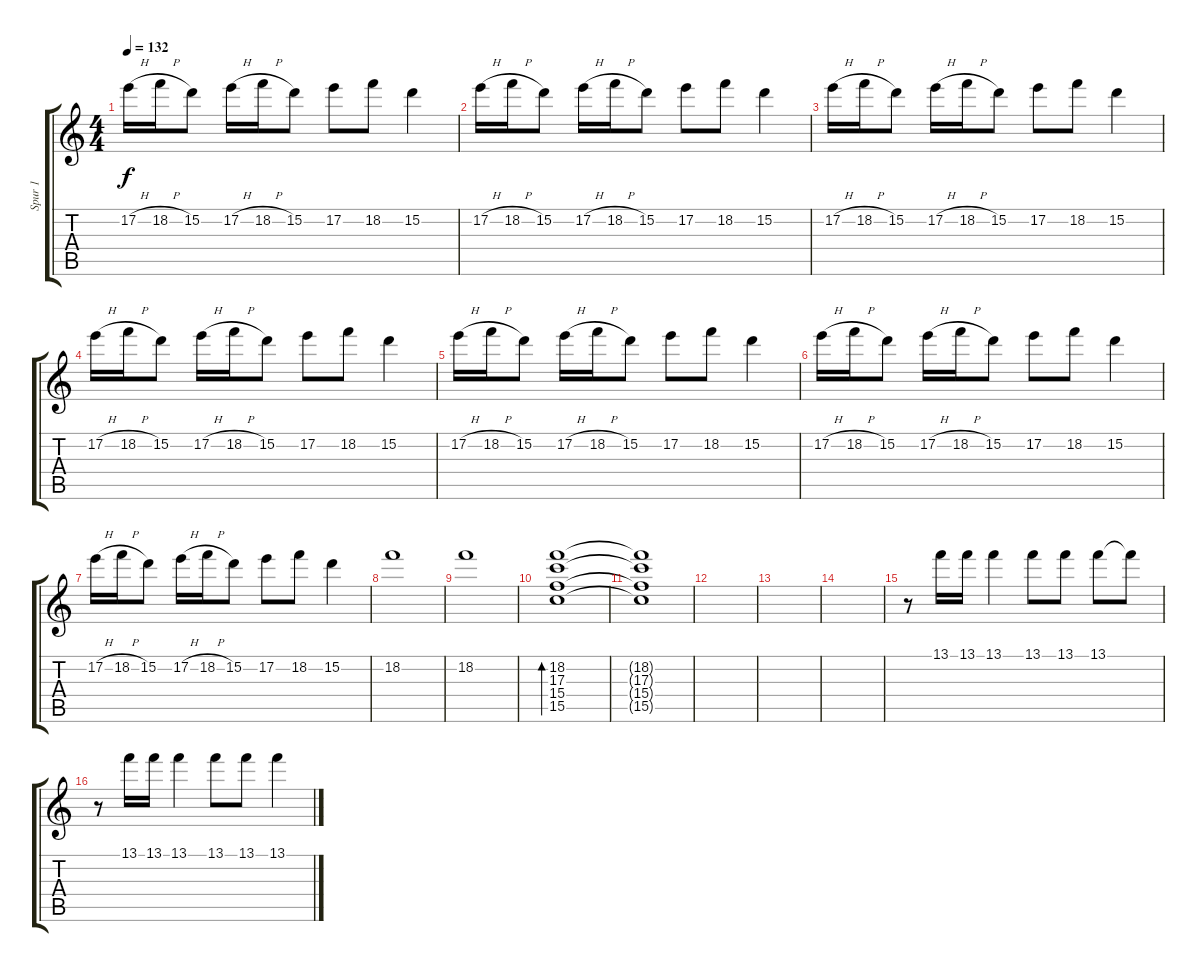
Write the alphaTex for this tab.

\track ("Spur 1" "Spur 1") {instrument acousticguitarnylon}
\staff {score tabs}
\tuning (E4 B3 G3 D3 A2 E2) {hide}
\ts (4 4)
\tempo 132
\clef g2
\ks c
17.2{h}.16{dy f} 18.2{h}.16 15.2.8 17.2{h}.16 18.2{h}.16 15.2.8 17.2.8 18.2.8 15.2.4 |
17.2{h}.16 18.2{h}.16 15.2.8 17.2{h}.16 18.2{h}.16 15.2.8 17.2.8 18.2.8 15.2.4 |
17.2{h}.16 18.2{h}.16 15.2.8 17.2{h}.16 18.2{h}.16 15.2.8 17.2.8 18.2.8 15.2.4 |
17.2{h}.16 18.2{h}.16 15.2.8 17.2{h}.16 18.2{h}.16 15.2.8 17.2.8 18.2.8 15.2.4 |
17.2{h}.16 18.2{h}.16 15.2.8 17.2{h}.16 18.2{h}.16 15.2.8 17.2.8 18.2.8 15.2.4 |
17.2{h}.16 18.2{h}.16 15.2.8 17.2{h}.16 18.2{h}.16 15.2.8 17.2.8 18.2.8 15.2.4 |
17.2{h}.16 18.2{h}.16 15.2.8 17.2{h}.16 18.2{h}.16 15.2.8 17.2.8 18.2.8 15.2.4 |
18.2.1 |
18.2.1 |
(18.2 17.3 15.4 15.5).1{bd 480} |
(18.2{t} 17.3{t} 15.4{t} 15.5{t}).1 |
|
|
|
r.8 13.1.16 13.1.16 13.1.4 13.1.8 13.1.8 13.1.8 13.1{t}.8 |
r.8 13.1.16 13.1.16 13.1.4 13.1.8 13.1.8 13.1.4
